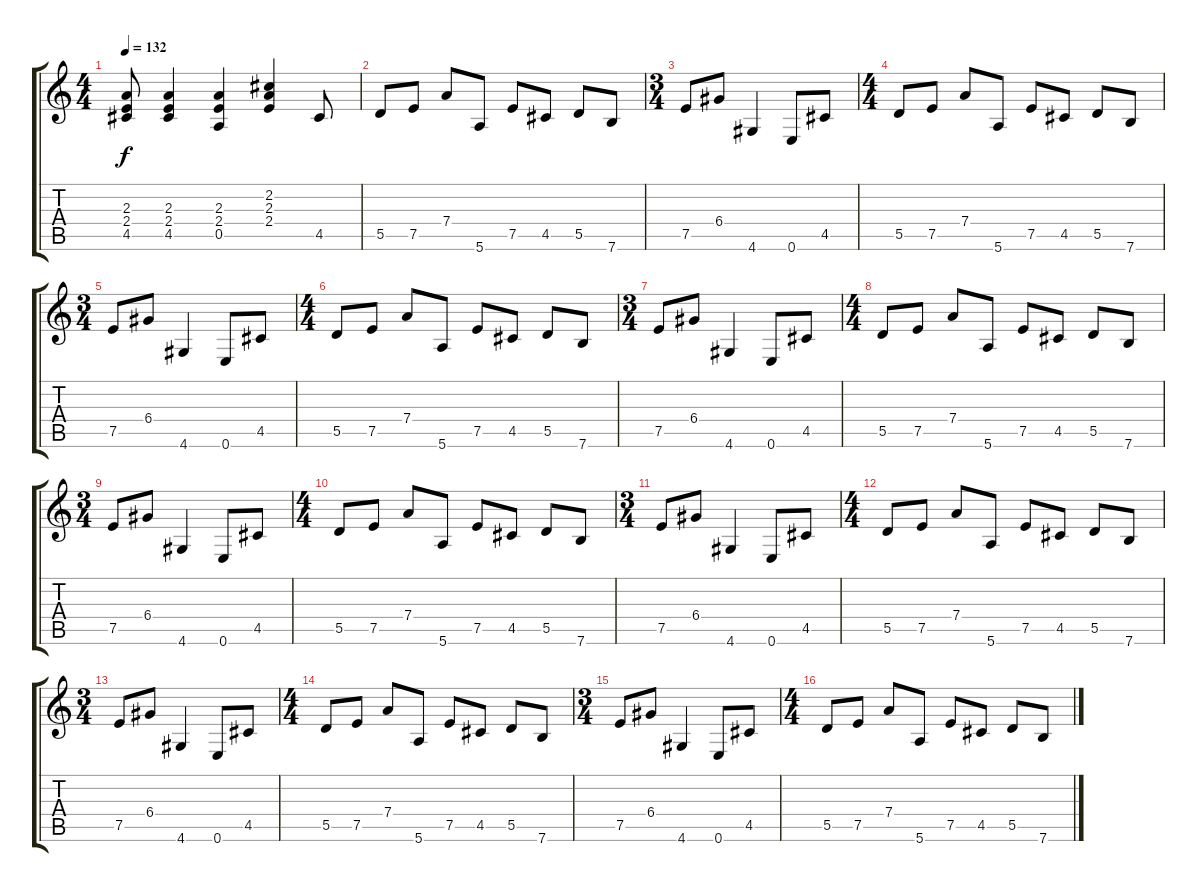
\track "" {instrument overdrivenguitar}
\staff {score tabs}
\tuning (E4 B3 G3 D3 A2 E2) {hide}
\ts (4 4)
\tempo 132
\clef g2
\ks c
(2.3{t} 2.4{t} 4.5{t}).8{dy f} (2.3 2.4 4.5).4 (2.3 2.4 0.5).4 (2.2 2.3 2.4).4 4.5.8 |
5.5.8 7.5.8 7.4.8 5.6.8 7.5.8 4.5.8 5.5.8 7.6.8 |
\ts (3 4)
7.5.8 6.4.8 4.6.4 0.6.8 4.5.8 |
\ts (4 4)
5.5.8 7.5.8 7.4.8 5.6.8 7.5.8 4.5.8 5.5.8 7.6.8 |
\ts (3 4)
7.5.8 6.4.8 4.6.4 0.6.8 4.5.8 |
\ts (4 4)
5.5.8 7.5.8 7.4.8 5.6.8 7.5.8 4.5.8 5.5.8 7.6.8 |
\ts (3 4)
7.5.8 6.4.8 4.6.4 0.6.8 4.5.8 |
\ts (4 4)
5.5.8 7.5.8 7.4.8 5.6.8 7.5.8 4.5.8 5.5.8 7.6.8 |
\ts (3 4)
7.5.8 6.4.8 4.6.4 0.6.8 4.5.8 |
\ts (4 4)
5.5.8 7.5.8 7.4.8 5.6.8 7.5.8 4.5.8 5.5.8 7.6.8 |
\ts (3 4)
7.5.8 6.4.8 4.6.4 0.6.8 4.5.8 |
\ts (4 4)
5.5.8 7.5.8 7.4.8 5.6.8 7.5.8 4.5.8 5.5.8 7.6.8 |
\ts (3 4)
7.5.8 6.4.8 4.6.4 0.6.8 4.5.8 |
\ts (4 4)
5.5.8 7.5.8 7.4.8 5.6.8 7.5.8 4.5.8 5.5.8 7.6.8 |
\ts (3 4)
7.5.8 6.4.8 4.6.4 0.6.8 4.5.8 |
\ts (4 4)
5.5.8 7.5.8 7.4.8 5.6.8 7.5.8 4.5.8 5.5.8 7.6.8
